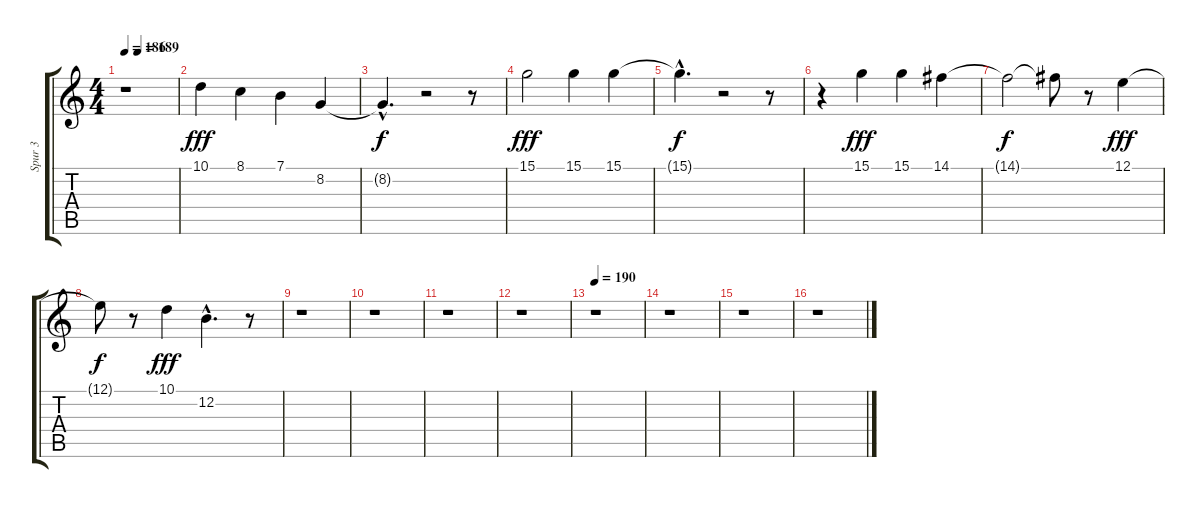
\track ("Spur 3" "Spur 3") {instrument clarinet}
\staff {score tabs}
\tuning (E4 B3 G3 D3 A2 E2) {hide}
\ts (4 4)
\tempo 186
\tempo (189 0.25)
\clef g2
\ks c
r.1{dy fff} |
10.1.4 8.1.4 7.1.4 8.2.4 |
8.2{hac t}.4{d dy f} r.2 r.8 |
15.1.2{dy fff} 15.1.4 15.1.4 |
15.1{hac t}.4{d dy f} r.2 r.8 |
r.4 15.1.4{dy fff} 15.1.4 14.1.4 |
14.1{t}.2{dy f} 14.1{t}.8 r.8 12.1.4{dy fff} |
12.1{t}.8{dy f} r.8 10.1.4{dy fff} 12.2{hac}.4{d} r.8 |
r.1 |
r.1 |
r.1 |
r.1 |
\tempo 190
r.1 |
r.1 |
r.1 |
r.1
